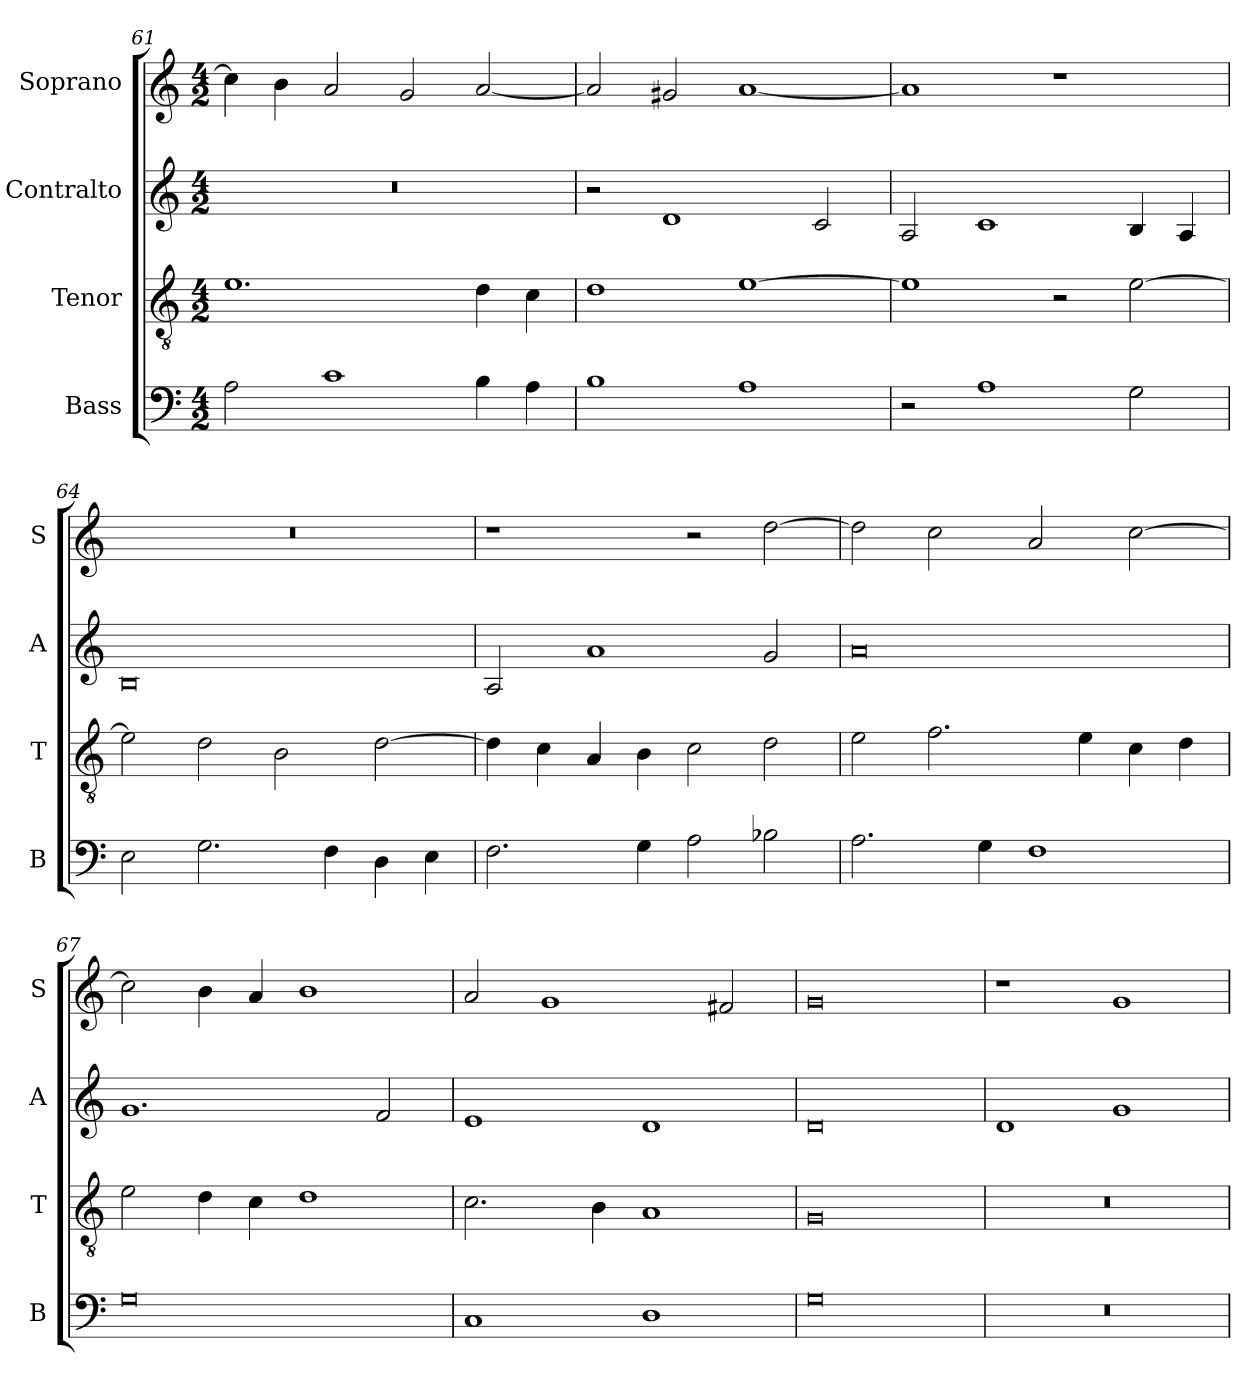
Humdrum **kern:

**kern	**kern	**kern	**kern
*part4	*part3	*part2	*part1
*staff4	*staff3	*staff2	*staff1
*I"Bass	*I"Tenor	*I"Contralto	*I"Soprano
*I'B	*I'T	*I'A	*I'S
*clefF4	*clefGv2	*clefG2	*clefG2
*k[]	*k[]	*k[]	*k[]
*G:mix	*G:mix	*G:mix	*G:mix
*M4/2	*M4/2	*M4/2	*M4/2
=61	=61	=61	=61
2A	1.e	0r	4cc]
.	.	.	4b
1c	.	.	2a
.	.	.	2g
4B	4d	.	[2a
4A	4c	.	.
=62	=62	=62	=62
1B	1d	2r	2a]
.	.	1d	2g#X
1A	[1e	.	[1a
.	.	2c	.
=63	=63	=63	=63
2r	1e]	2A	1a]
1A	.	1c	.
.	2r	.	1r
2G	[2e	4B	.
.	.	4A	.
=64	=64	=64	=64
2E	2e]	0B	0r
2.G	2d	.	.
.	2B	.	.
4F	.	.	.
4D	[2d	.	.
4E	.	.	.
=65	=65	=65	=65
2.F	4d]	2A	1r
.	4c	.	.
.	4A	1a	.
4G	4B	.	.
2A	2c	.	2r
2B-X	2d	2g	[2dd
=66	=66	=66	=66
2.A	2e	0a	2dd]
.	2.f	.	2cc
4G	.	.	.
1F	.	.	2a
.	4e	.	.
.	4c	.	[2cc
.	4d	.	.
=67	=67	=67	=67
0G	2e	1.g	2cc]
.	4d	.	4b
.	4c	.	4a
.	1d	.	1b
.	.	2f	.
=68	=68	=68	=68
1C	2.c	1e	2a
.	.	.	1g
.	4B	.	.
1D	1A	1d	.
.	.	.	2f#X
=69	=69	=69	=69
0G	0G	0d	0g
=70	=70	=70	=70
0r	0r	1d	1r
.	.	1g	1g
=	=	=	=
*-	*-	*-	*-
